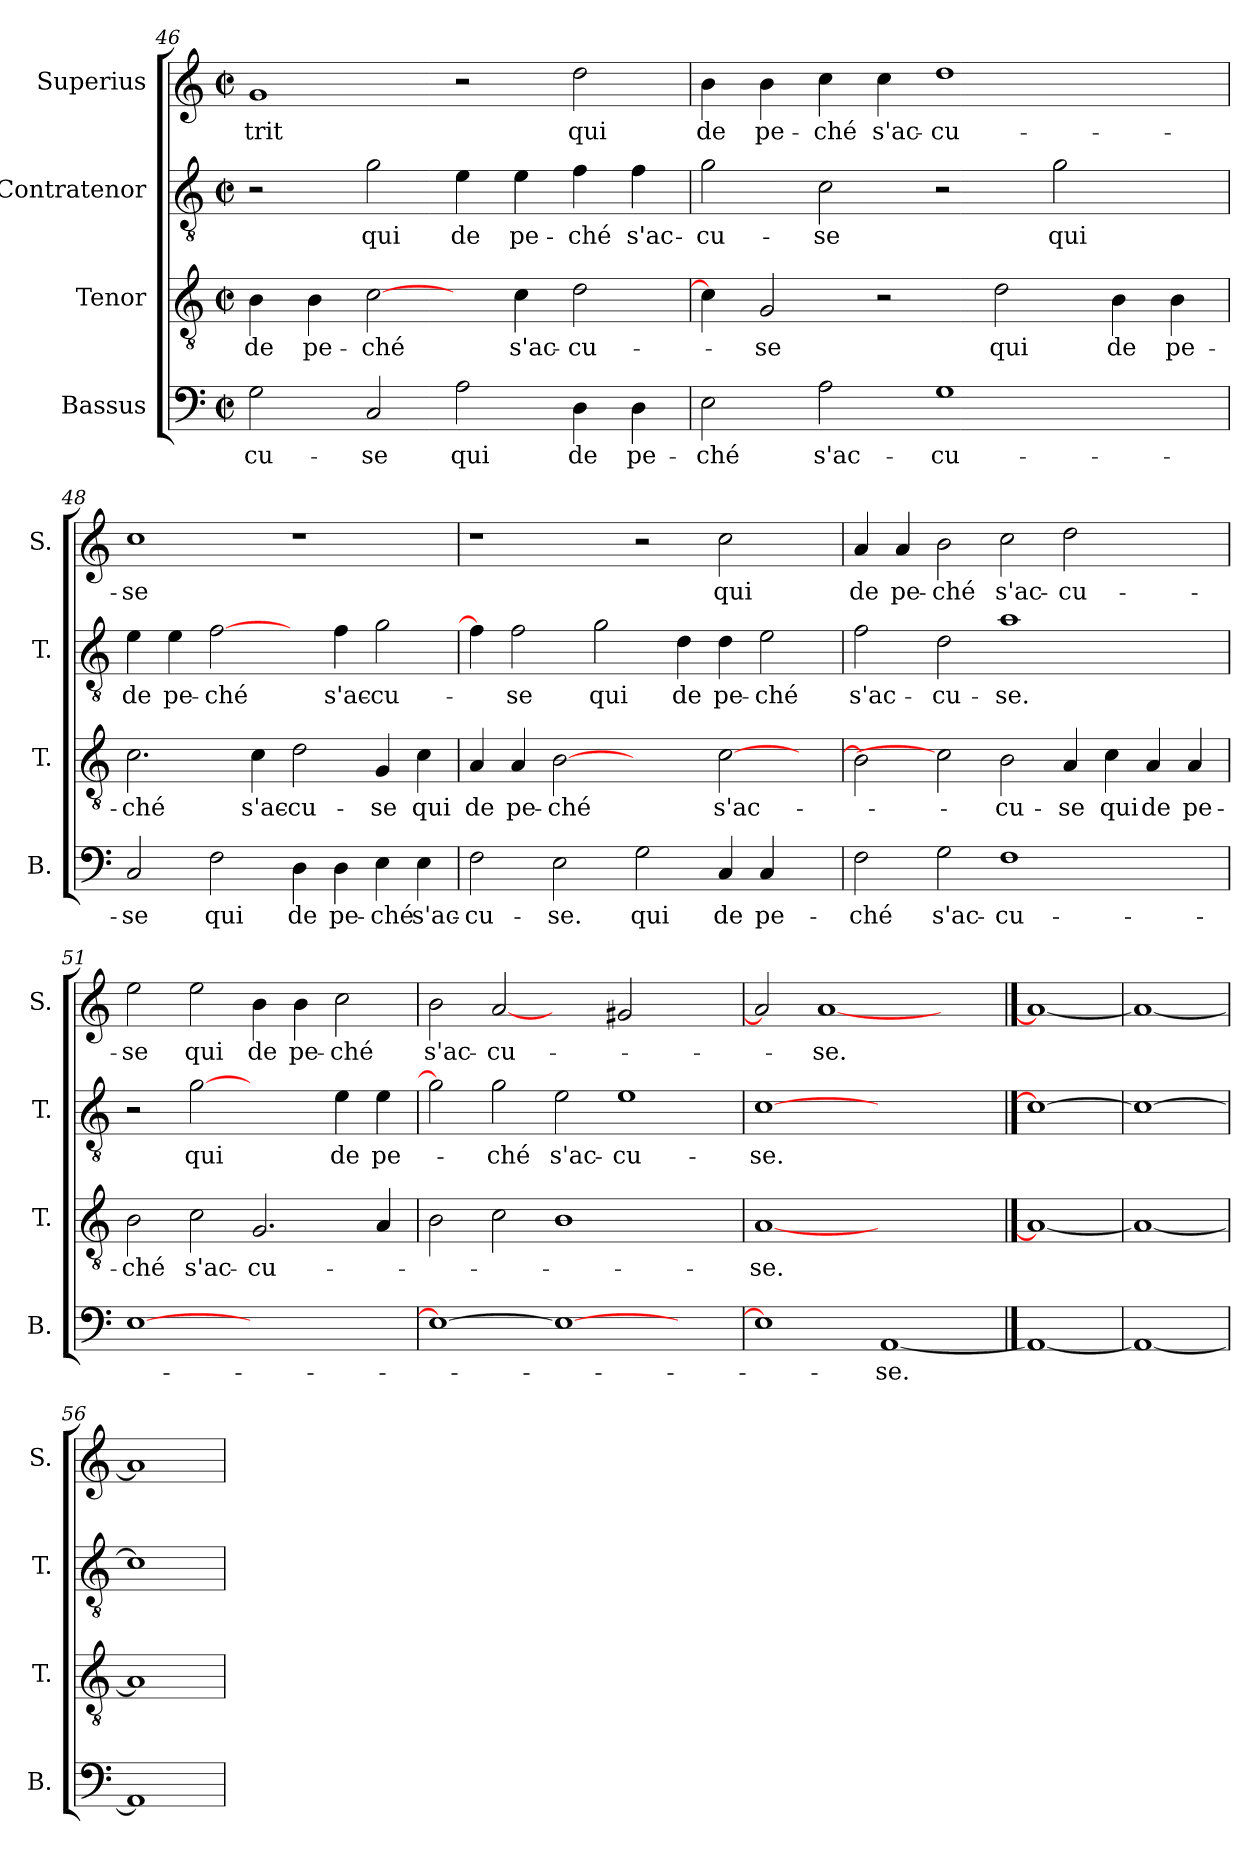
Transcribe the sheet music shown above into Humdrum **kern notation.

**kern	**text	**kern	**text	**kern	**text	**kern	**text
*part4	*part4	*part3	*part3	*part2	*part2	*part1	*part1
*staff4	*staff4	*staff3	*staff3	*staff2	*staff2	*staff1	*staff1
*I"Bassus	*	*I"Tenor	*	*I"Contratenor	*	*I"Superius	*
*I'B.	*	*I'T.	*	*I'T.	*	*I'S.	*
*clefF4	*	*clefGv2	*	*clefGv2	*	*clefG2	*
*k[]	*	*k[]	*	*k[]	*	*k[]	*
*C:	*	*C:	*	*C:	*	*C:	*
*M2/2	*	*M2/2	*	*M2/2	*	*M2/2	*
*met(c|)	*	*met(c|)	*	*met(c|)	*	*met(c|)	*
=46	=46	=46	=46	=46	=46	=46	=46
2G\	-cu-	4B\	de	2r	.	1g/	-trit
.	.	4B\	pe-	.	.	.	.
2C/	-se	[2c\	-ché	2g\	qui	.	.
2A\	qui	4ryy	.	4e\	de	2r	.
.	.	4c\	s'ac-	4e\	pe-	.	.
4D\	de	2d\	-cu-	4f\	-ché	2dd\	qui
4D\	pe-	.	.	4f\	s'ac-	.	.
=47	=47	=47	=47	=47	=47	=47	=47
2E\	-ché	4c\]	.	2g\	-cu-	4b\	de
.	.	2G/	-se	.	.	4b\	pe-
2A\	s'ac-	.	.	2c\	-se	4cc\	-ché
.	.	2r	.	.	.	4cc\	s'ac-
1G\	-cu-	.	.	2r	.	1dd\	-cu-
.	.	2d\	qui	.	.	.	.
.	.	.	.	2g\	qui	.	.
.	.	4B\	de	.	.	.	.
4ryy	.	4B\	pe-	4ryy	.	4ryy	.
=48	=48	=48	=48	=48	=48	=48	=48
2C/	-se	2.c\	-ché	4e\	de	1cc\	-se
.	.	.	.	4e\	pe-	.	.
2F\	qui	.	.	[2f\	-ché	.	.
.	.	4c\	s'ac-	.	.	.	.
4D\	de	2d\	-cu-	4ryy	.	1r	.
4D\	pe-	.	.	4f\	s'ac-	.	.
4E\	-ché	4G/	-se	2g\	-cu-	.	.
4E\	s'ac-	4c\	qui	.	.	.	.
!!LO:LB:g=z
=49	=49	=49	=49	=49	=49	=49	=49
2F\	-cu-	4A/	de	4f\]	.	1r	.
.	.	4A/	pe-	2f\	-se	.	.
2E\	-se.	[2B\	-ché	.	.	.	.
.	.	.	.	2g\	qui	.	.
2G\	qui	2ryy	.	.	.	2r	.
.	.	.	.	4d\	de	.	.
4C/	de	[2c\	s'ac-	4d\	pe-	2cc\	qui
4C/	pe-	.	.	2e\	-ché	.	.
4ryy	.	4ryy	.	.	.	4ryy	.
=50	=50	=50	=50	=50	=50	=50	=50
2F\	-ché	2B\]	.	2f\	s'ac-	4a/	de
.	.	.	.	.	.	4a/	pe-
2G\	s'ac-	2c\]	.	2d\	-cu-	2b\	-ché
1F\	-cu-	2B\	-cu-	1a\	-se.	2cc\	s'ac-
.	.	4A/	-se	.	.	2dd\	-cu-
.	.	4c\	qui	.	.	.	.
2ryy	.	4A/	de	2ryy	.	2ryy	.
.	.	4A/	pe-	.	.	.	.
=51	=51	=51	=51	=51	=51	=51	=51
[1E\	.	2B\	-ché	2r	.	2ee\	-se
.	.	2c\	s'ac-	[2g\	qui	2ee\	qui
1ryy	.	2.G/	-cu-	2ryy	.	4b\	de
.	.	.	.	.	.	4b\	pe-
.	.	.	.	4e\	de	2cc\	-ché
.	.	4A/	.	4e\	pe-	.	.
=52	=52	=52	=52	=52	=52	=52	=52
1E\_	.	2B\	.	2g\]	.	2b\	s'ac-
.	.	2c\	.	2g\	-ché	[2a/	-cu-
1E\_	.	1B\	.	2e\	s'ac-	2ryy	.
.	.	.	.	1e\	-cu-	2g#X/	.
2ryy	.	2ryy	.	.	.	2ryy	.
=53	=53	=53	=53	=53	=53	=53	=53
1E\]	.	[1A/	-se.	[1c\	-se.	2a/]	.
.	.	.	.	.	.	[1a/	-se.
[1AA/	-se.	1ryy	.	1ryy	.	.	.
.	.	.	.	.	.	2ryy	.
==54	==54	==54	==54	==54	==54	==54	==54
1AA/_	.	1A/_	.	1c\_	.	1a/_	.
=55	=55	=55	=55	=55	=55	=55	=55
1AA/_	.	1A/_	.	1c\_	.	1a/_	.
=56	=56	=56	=56	=56	=56	=56	=56
1AA/]	.	1A/]	.	1c\]	.	1a/]	.
=	=	=	=	=	=	=	=
*-	*-	*-	*-	*-	*-	*-	*-
